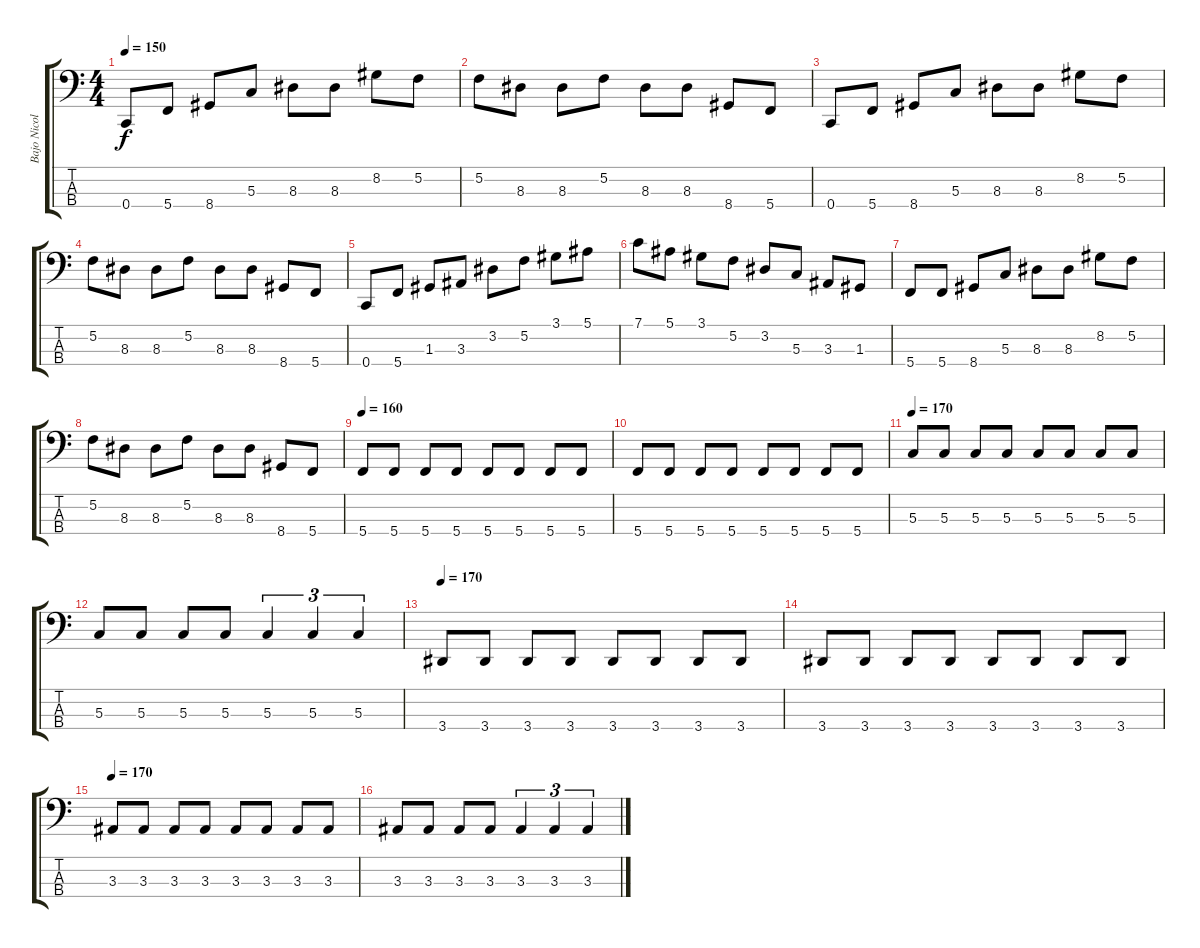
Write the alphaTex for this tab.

\track ("Bajo Nicolas" "Bajo Nicol") {instrument electricbassfinger}
\staff {score tabs}
\tuning (F2 C2 G1 C1) {hide}
\ts (4 4)
\tempo 150
\clef f4
\ks c
0.4.8{dy f} 5.4.8 8.4.8 5.3.8 8.3.8 8.3.8 8.2.8 5.2.8 |
5.2.8 8.3.8 8.3.8 5.2.8 8.3.8 8.3.8 8.4.8 5.4.8 |
0.4.8 5.4.8 8.4.8 5.3.8 8.3.8 8.3.8 8.2.8 5.2.8 |
5.2.8 8.3.8 8.3.8 5.2.8 8.3.8 8.3.8 8.4.8 5.4.8 |
0.4.8 5.4.8 1.3.8 3.3.8 3.2.8 5.2.8 3.1.8 5.1.8 |
7.1.8 5.1.8 3.1.8 5.2.8 3.2.8 5.3.8 3.3.8 1.3.8 |
5.4.8 5.4.8 8.4.8 5.3.8 8.3.8 8.3.8 8.2.8 5.2.8 |
5.2.8 8.3.8 8.3.8 5.2.8 8.3.8 8.3.8 8.4.8 5.4.8 |
\tempo 160
5.4.8 5.4.8 5.4.8 5.4.8 5.4.8 5.4.8 5.4.8 5.4.8 |
5.4.8 5.4.8 5.4.8 5.4.8 5.4.8 5.4.8 5.4.8 5.4.8 |
\tempo 170
5.3.8 5.3.8 5.3.8 5.3.8 5.3.8 5.3.8 5.3.8 5.3.8 |
5.3.8 5.3.8 5.3.8 5.3.8 5.3.4{tu (3 2)} 5.3.4{tu (3 2)} 5.3.4{tu (3 2)} |
\tempo 170
3.4.8 3.4.8 3.4.8 3.4.8 3.4.8 3.4.8 3.4.8 3.4.8 |
3.4.8 3.4.8 3.4.8 3.4.8 3.4.8 3.4.8 3.4.8 3.4.8 |
\tempo 170
3.3.8 3.3.8 3.3.8 3.3.8 3.3.8 3.3.8 3.3.8 3.3.8 |
3.3.8 3.3.8 3.3.8 3.3.8 3.3.4{tu (3 2)} 3.3.4{tu (3 2)} 3.3.4{tu (3 2)}
